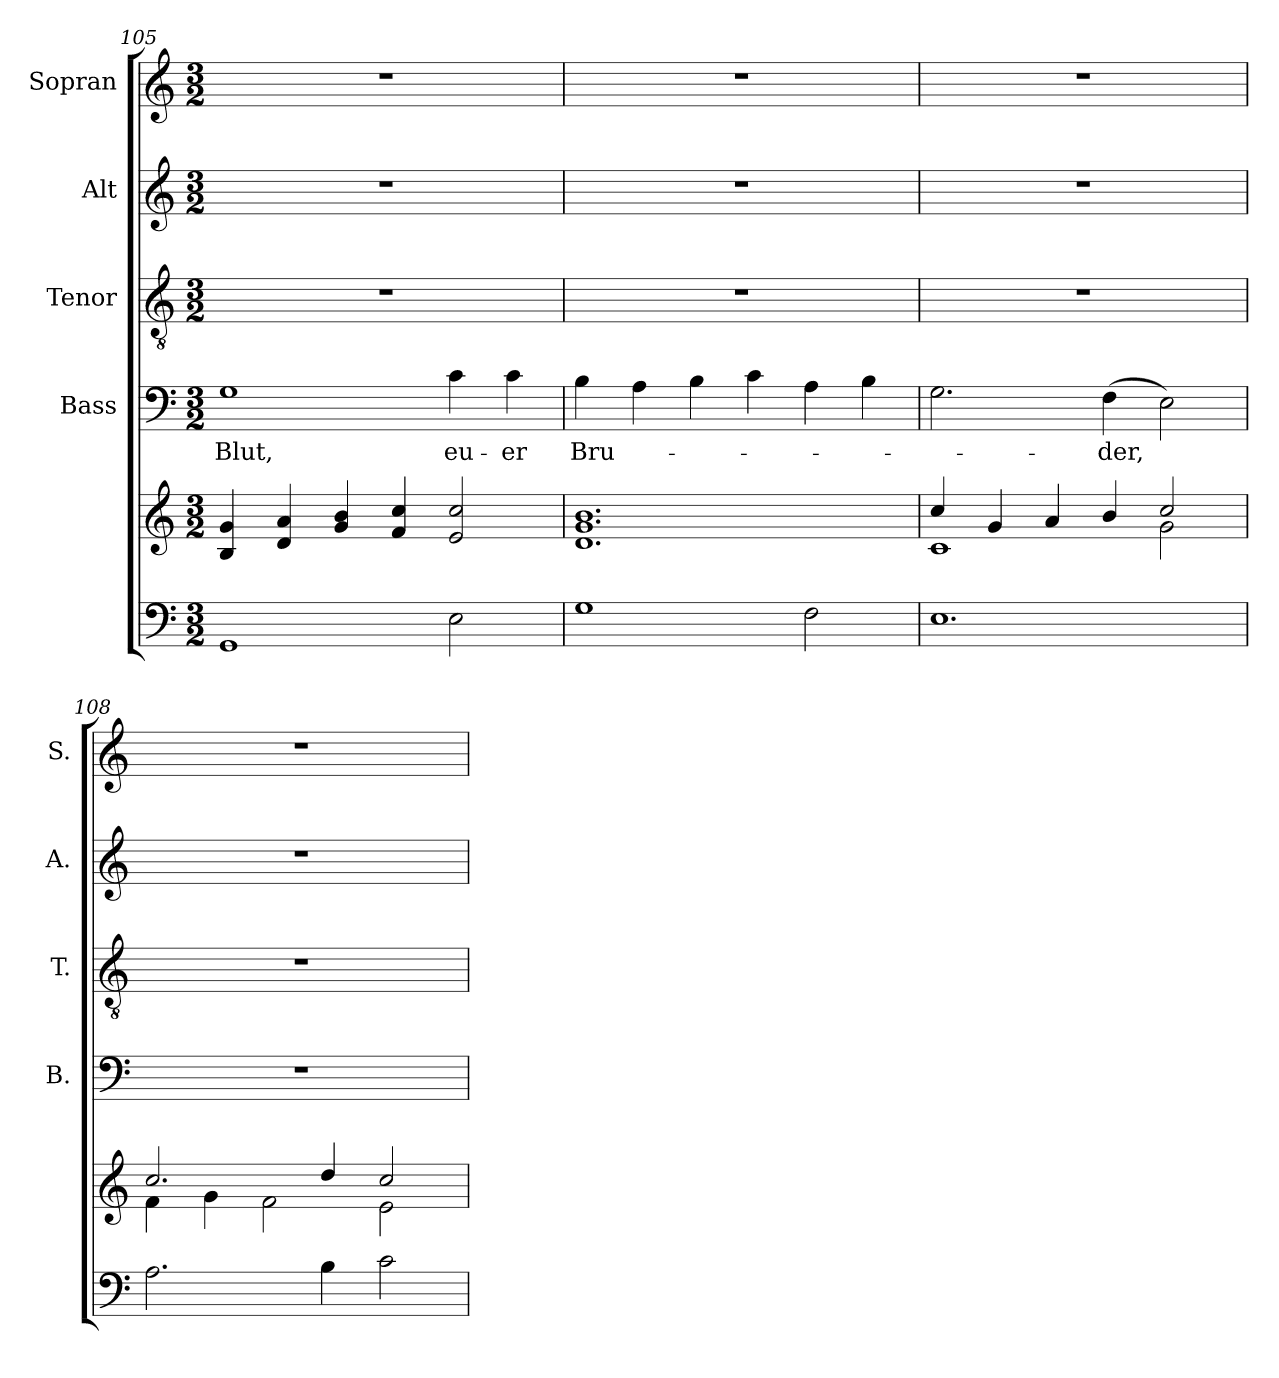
**kern	**kern	**kern	**text	**kern	**kern	**kern
*part5	*part5	*part4	*part4	*part3	*part2	*part1
*staff6	*staff5	*staff4	*staff4	*staff3	*staff2	*staff1
*	*	*I"Bass	*	*I"Tenor	*I"Alt	*I"Sopran
*	*	*I'B.	*	*I'T.	*I'A.	*I'S.
*clefF4	*clefG2	*clefF4	*	*clefGv2	*clefG2	*clefG2
*k[]	*k[]	*k[]	*	*k[]	*k[]	*k[]
*C:	*C:	*C:	*	*C:	*C:	*C:
*M3/2	*M3/2	*M3/2	*	*M3/2	*M3/2	*M3/2
=105	=105	=105	=105	=105	=105	=105
!	!	!	!LO:LY:b	!	!	!
1GG	4B/ 4g/	1G	Blut,	1.r	1.r	1.r
.	4d/ 4a/	.	.	.	.	.
.	4g/ 4b/	.	.	.	.	.
.	4f/ 4cc/	.	.	.	.	.
!	!	!	!LO:LY:b	!	!	!
2E\	2e/ 2cc/	4c\	eu-	.	.	.
!	!	!	!LO:LY:b	!	!	!
.	.	4c\	-er	.	.	.
=106	=106	=106	=106	=106	=106	=106
!	!	!	!LO:LY:b	!	!	!
1G	1.d 1.g 1.b	4B\	Bru-	1.r	1.r	1.r
.	.	4A\	.	.	.	.
.	.	4B\	.	.	.	.
.	.	4c\	.	.	.	.
2F\	.	4A\	.	.	.	.
.	.	4B\	.	.	.	.
=107	=107	=107	=107	=107	=107	=107
*	*^	*	*	*	*	*
1.E	4cc/	1c	2.G\	.	1.r	1.r	1.r
.	4g/	.	.	.	.	.	.
.	4a/	.	.	.	.	.	.
!	!	!	!	!LO:LY:b	!	!	!
.	4b/	.	(>4F\	-der,	.	.	.
.	2cc/	2g\	2E\)	.	.	.	.
=108	=108	=108	=108	=108	=108	=108	=108
2.A\	2.cc/	4f\	1.r	.	1.r	1.r	1.r
.	.	4g\	.	.	.	.	.
.	.	2f\	.	.	.	.	.
4B\	4dd/	.	.	.	.	.	.
2c\	2cc/	2e\	.	.	.	.	.
*	*v	*v	*	*	*	*	*
=	=	=	=	=	=	=
*-	*-	*-	*-	*-	*-	*-
